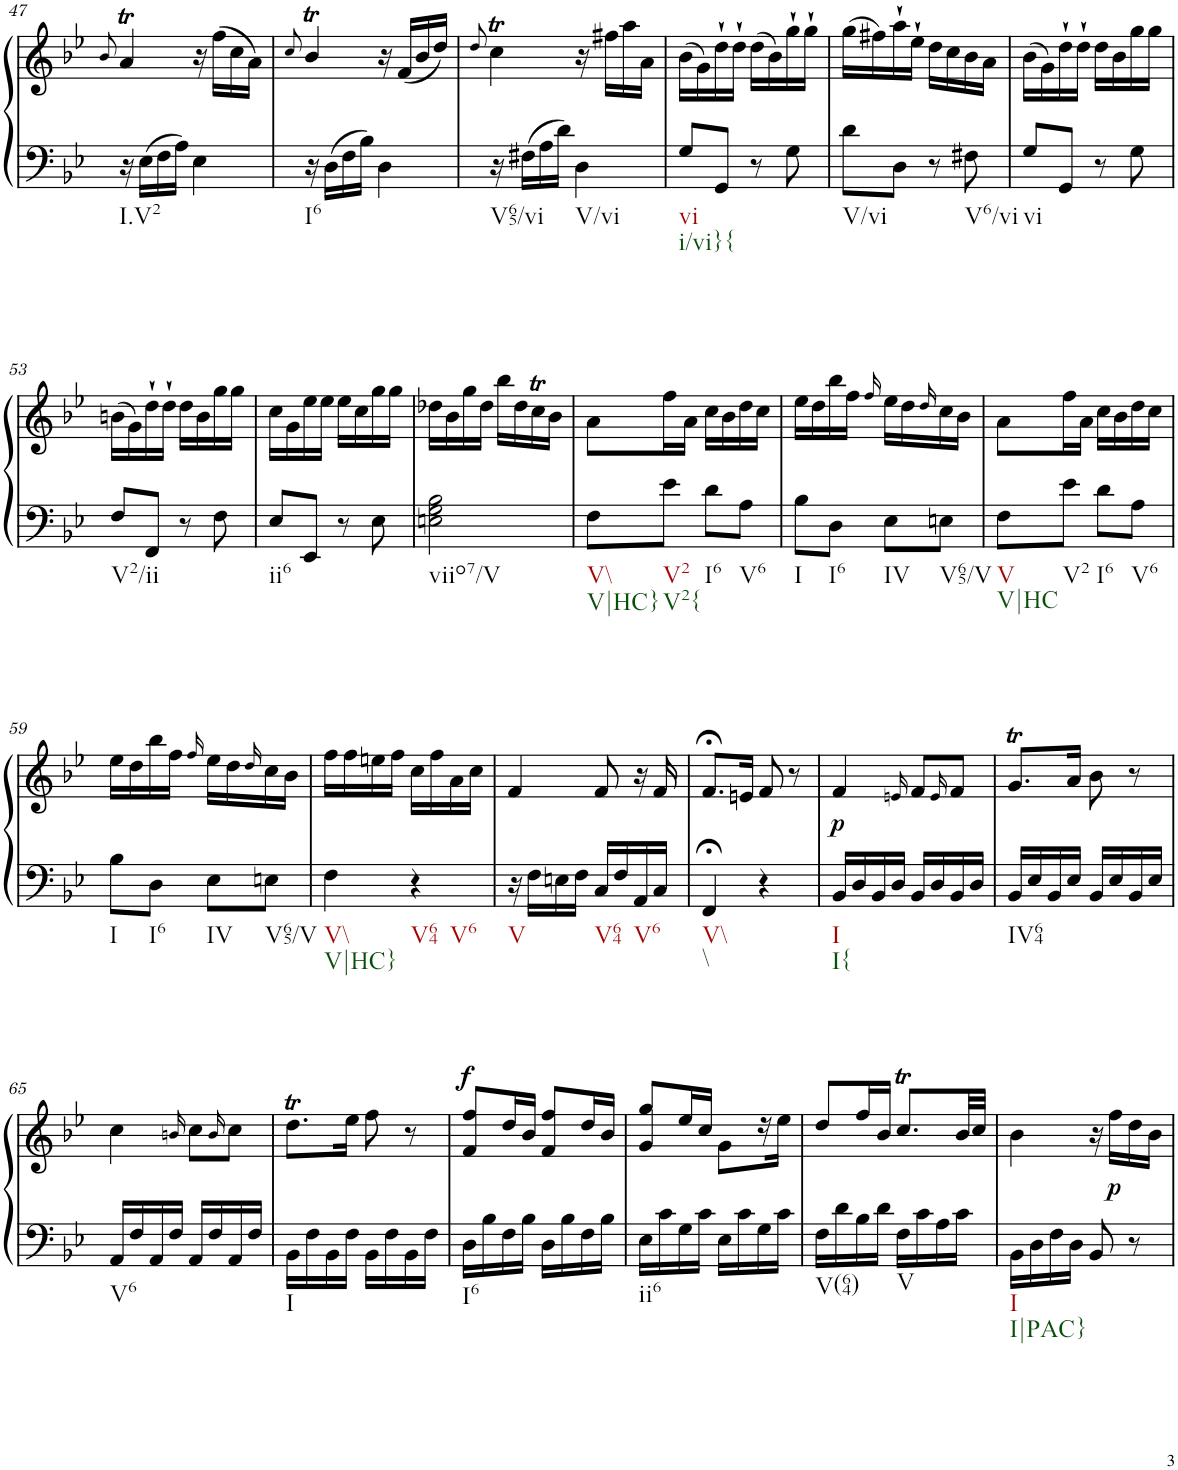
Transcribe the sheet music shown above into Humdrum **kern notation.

**kern	**kern	**dynam
*part1	*part1	*part1
*staff2	*staff1	*staff1/2
*I"Piano	*	*
*I'Pno.	*	*
!!LO:PB:g=z
*clefF4	*clefG2	*
*k[b-e-]	*k[b-e-]	*
*M2/4	*M2/4	*
=47	=47	=47
.	8qb-/	.
!LO:TX:b:t=I.V2	!	!
16r	4at/	.
16E-\LL	.	.
16F\	.	.
16A\JJ	.	.
4E-\	16r	.
.	(16ff\LL	.
.	16cc\	.
.	16a\JJ)	.
=48	=48	=48
.	8qcc/	.
!LO:TX:b:t=I6	!	!
16r	4b-T/	.
16D\LL	.	.
16F\	.	.
16B-\JJ	.	.
4D\	16r	.
.	(16f/LL	.
.	16b-/	.
.	16dd/JJ)	.
=49	=49	=49
.	8qdd/	.
!LO:TX:b:t=V65/vi	!	!
16r	4ccT\	.
16F#X\LL	.	.
16A\	.	.
16d\JJ	.	.
!LO:TX:b:t=V/vi	!	!
4D\	16r	.
.	16ff#X\LL	.
.	16aa\	.
.	16a\JJ	.
=50	=50	=50
!LO:TX:b:t=vi	!	!
!LO:TX:b:t=i/vi}{	!	!
8G/L	(16b-\LL	.
.	16g\)	.
8GG/J	16dd`\	.
.	16dd`\JJ	.
8r	(16dd\LL	.
.	16b-\)	.
8G\	16gg`\	.
.	16gg`\JJ	.
=51	=51	=51
!LO:TX:b:t=V/vi	!	!
8d\L	(16gg\LL	.
.	16ff#X\)	.
8D\J	16aa`\	.
.	16ee-`\JJ	.
8r	16dd\LL	.
.	16cc\	.
!LO:TX:b:t=V6/vi	!	!
8F#X\	16b-\	.
.	16a\JJ	.
=52	=52	=52
!LO:TX:b:t=vi	!	!
8G/L	(16b-\LL	.
.	16g\)	.
8GG/J	16dd`\	.
.	16dd`\JJ	.
8r	16dd\LL	.
.	16b-\	.
8G\	16gg\	.
.	16gg\JJ	.
!!LO:LB:g=z
=53	=53	=53
!LO:TX:b:t=V2/ii	!	!
8F/L	(16bn\LL	.
.	16g\)	.
8FF/J	16dd`\	.
.	16dd`\JJ	.
8r	16dd\LL	.
.	16b\	.
8F\	16gg\	.
.	16gg\JJ	.
=54	=54	=54
!LO:TX:b:t=ii6	!	!
8E-/L	16cc\LL	.
.	16g\	.
8EE-/J	16ee-\	.
.	16ee-\JJ	.
8r	16ee-\LL	.
.	16cc\	.
8E-\	16gg\	.
.	16gg\JJ	.
=55	=55	=55
!LO:TX:b:t=viio7/V	!	!
2En\ 2G\ 2B-\	16dd-X\LL	.
.	16b-\	.
.	16gg\	.
.	16dd-\JJ	.
.	16bb-\LL	.
.	16dd-\	.
.	16ccT\	.
.	16b-\JJ	.
=56	=56	=56
!LO:TX:b:t=V\\	!	!
!LO:TX:b:t=V|HC}	!	!
8F\L	8a\L	.
!LO:TX:b:t=V2	!	!
!LO:TX:b:t=V2{	!	!
8e-\J	16ff\L	.
.	16a\JJ	.
!LO:TX:b:t=I6	!	!
8d\L	16cc\LL	.
.	16b-\	.
!LO:TX:b:t=V6	!	!
8A\J	16dd\	.
.	16cc\JJ	.
=57	=57	=57
!LO:TX:b:t=I	!	!
8B-\L	16ee-\LL	.
.	16dd\	.
!LO:TX:b:t=I6	!	!
8D\J	16bb-\	.
.	16ff\JJ	.
.	16qff/	.
!LO:TX:b:t=IV	!	!
8E-\L	16ee-\LL	.
.	16dd\	.
.	16qdd/	.
!LO:TX:b:t=V65/V	!	!
8En\J	16cc\	.
.	16b-\JJ	.
=58	=58	=58
!LO:TX:b:t=V	!	!
!LO:TX:b:t=V|HC	!	!
8F\L	8a\L	.
!LO:TX:b:t=V2	!	!
8e-\J	16ff\L	.
.	16a\JJ	.
!LO:TX:b:t=I6	!	!
8d\L	16cc\LL	.
.	16b-\	.
!LO:TX:b:t=V6	!	!
8A\J	16dd\	.
.	16cc\JJ	.
!!LO:LB:g=z
=59	=59	=59
!LO:TX:b:t=I	!	!
8B-\L	16ee-\LL	.
.	16dd\	.
!LO:TX:b:t=I6	!	!
8D\J	16bb-\	.
.	16ff\JJ	.
.	16qff/	.
!LO:TX:b:t=IV	!	!
8E-\L	16ee-\LL	.
.	16dd\	.
.	16qdd/	.
!LO:TX:b:t=V65/V	!	!
8En\J	16cc\	.
.	16b-\JJ	.
=60	=60	=60
!LO:TX:b:t=V\\	!	!
!LO:TX:b:t=V|HC}	!	!
4F\	16ff\LL	.
.	16ff\	.
.	16een\	.
.	16ff\JJ	.
!LO:TX:b:t=V64	!	!
!LO:TX:b:t=V6	!	!
4r	16cc\LL	.
.	16ff\	.
.	16a\	.
.	16cc\JJ	.
=61	=61	=61
!LO:TX:b:t=V	!	!
16r	4f/	.
16F\LL	.	.
16En\	.	.
16F\JJ	.	.
!LO:TX:b:t=V64	!	!
16C/LL	8f/	.
16F/	.	.
!LO:TX:b:t=V6	!	!
16AA/	16r	.
16C/JJ	16f/	.
=62	=62	=62
!LO:TX:b:t=V\\	!	!
!LO:TX:b:t=\\	!	!
4FF;</	8.f;</L	.
.	16en/Jk	.
4r	8f/	.
.	8r	.
=63	=63	=63
!LO:TX:b:t=I	!	!
!LO:TX:b:t=I{	!	!
!	!	!LO:DY:b
16BB-/LL	4f/	p
16D/	.	.
16BB-/	.	.
16D/JJ	.	.
.	16qen/	.
16BB-/LL	8f/L	.
16D/	.	.
.	16qe/	.
16BB-/	8f/J	.
16D/JJ	.	.
=64	=64	=64
!LO:TX:b:t=IV64	!	!
16BB-/LL	8.gT/L	.
16E-/	.	.
16BB-/	.	.
16E-/JJ	16a/Jk	.
16BB-/LL	8b-\	.
16E-/	.	.
16BB-/	8r	.
16E-/JJ	.	.
!!LO:LB:g=z
=65	=65	=65
!LO:TX:b:t=V6	!	!
16AA/LL	4cc\	.
16F/	.	.
16AA/	.	.
16F/JJ	.	.
.	16qbn/	.
16AA/LL	8cc\L	.
16F/	.	.
.	16qb/	.
16AA/	8cc\J	.
16F/JJ	.	.
=66	=66	=66
!LO:TX:b:t=I	!	!
16BB-\LL	8.ddt\L	.
16F\	.	.
16BB-\	.	.
16F\JJ	16ee-\Jk	.
16BB-\LL	8ff\	.
16F\	.	.
16BB-\	8r	.
16F\JJ	.	.
=67	=67	=67
*	*^	*
!LO:TX:b:t=I6	!	!	!
!	!	!	!LO:DY:a
16D\LL	4f/	8ff/L	f
16B-\	.	.	.
16F\	.	16dd/L	.
16B-\JJ	.	16b-/JJ	.
16D\LL	4f/	8ff/L	.
16B-\	.	.	.
16F\	.	16dd/L	.
16B-\JJ	.	16b-/JJ	.
=68	=68	=68	=68
!LO:TX:b:t=ii6	!	!	!
16E-\LL	4g/	8gg/L	.
16c\	.	.	.
16G\	.	16ee-/L	.
16c\JJ	.	16cc/JJ	.
16E-\LL	8g\L	4ryy	.
16c\	.	.	.
16G\	16r	.	.
16c\JJ	16ee-\JJ	.	.
*	*v	*v	*
=69	=69	=69
!LO:TX:b:t=V(64)	!	!
16F\LL	8dd/L	.
16d\	.	.
16B-\	16ff/L	.
16d\JJ	16b-/JJ	.
!LO:TX:b:t=V	!	!
16F\LL	8.ccT/L	.
16c\	.	.
16A\	.	.
16c\JJ	32b-/LL	.
.	32cc/JJJ	.
=70	=70	=70
!LO:TX:b:t=I	!	!
!LO:TX:b:t=I|PAC}	!	!
16BB-\LL	4b-\	.
16D\	.	.
16F\	.	.
16D\JJ	.	.
8BB-/	16r	.
!	!	!LO:DY:b
.	16ff\LL	p
8r	16dd\	.
.	16b-\JJ	.
=	=	=
*-	*-	*-
